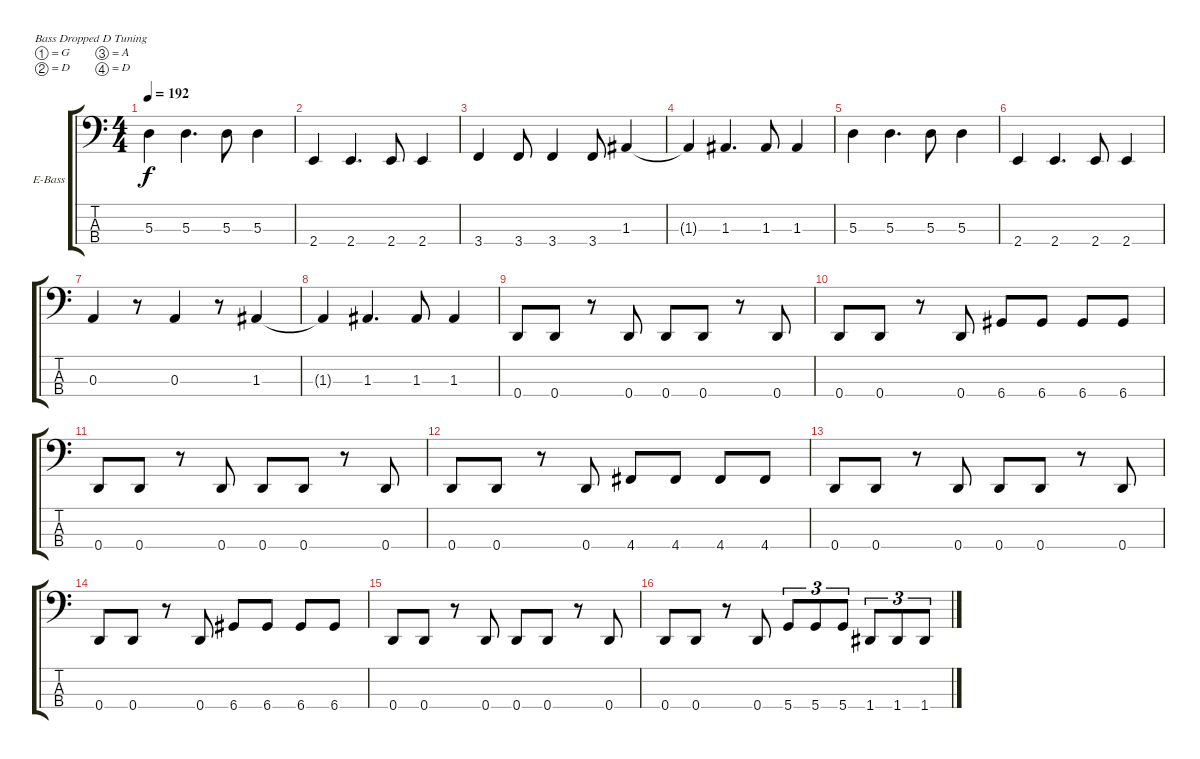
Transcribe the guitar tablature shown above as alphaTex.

\defaultSystemsLayout 4
\bracketExtendMode groupsimilarinstruments
\firstSystemTrackNameOrientation horizontal
\otherSystemsTrackNameOrientation horizontal
\track ("Electric Bass" "E-Bass") {instrument electricbassfinger}
\staff {score tabs}
\tuning (G2 D2 A1 D1)
\ts (4 4)
\tempo 192
\clef f4
\ks c
5.3.4{dy f} 5.3.4{d} 5.3.8 5.3.4 |
2.4.4 2.4.4{d} 2.4.8 2.4.4 |
3.4.4 3.4.8 3.4.4 3.4.8 1.3.4 |
1.3{t}.4 1.3.4{d} 1.3.8 1.3.4 |
5.3.4 5.3.4{d} 5.3.8 5.3.4 |
2.4.4 2.4.4{d} 2.4.8 2.4.4 |
0.3.4 r.8 0.3.4 r.8 1.3.4 |
1.3{t}.4 1.3.4{d} 1.3.8 1.3.4 |
0.4.8 0.4.8 r.8 0.4.8 0.4.8 0.4.8 r.8 0.4.8 |
0.4.8 0.4.8 r.8 0.4.8 6.4.8 6.4.8 6.4.8 6.4.8 |
0.4.8 0.4.8 r.8 0.4.8 0.4.8 0.4.8 r.8 0.4.8 |
0.4.8 0.4.8 r.8 0.4.8 4.4.8 4.4.8 4.4.8 4.4.8 |
0.4.8 0.4.8 r.8 0.4.8 0.4.8 0.4.8 r.8 0.4.8 |
0.4.8 0.4.8 r.8 0.4.8 6.4.8 6.4.8 6.4.8 6.4.8 |
0.4.8 0.4.8 r.8 0.4.8 0.4.8 0.4.8 r.8 0.4.8 |
0.4.8 0.4.8 r.8 0.4.8 5.4.8{tu (3 2)} 5.4.8{tu (3 2)} 5.4.8{tu (3 2)} 1.4.8{tu (3 2)} 1.4.8{tu (3 2)} 1.4.8{tu (3 2)}
